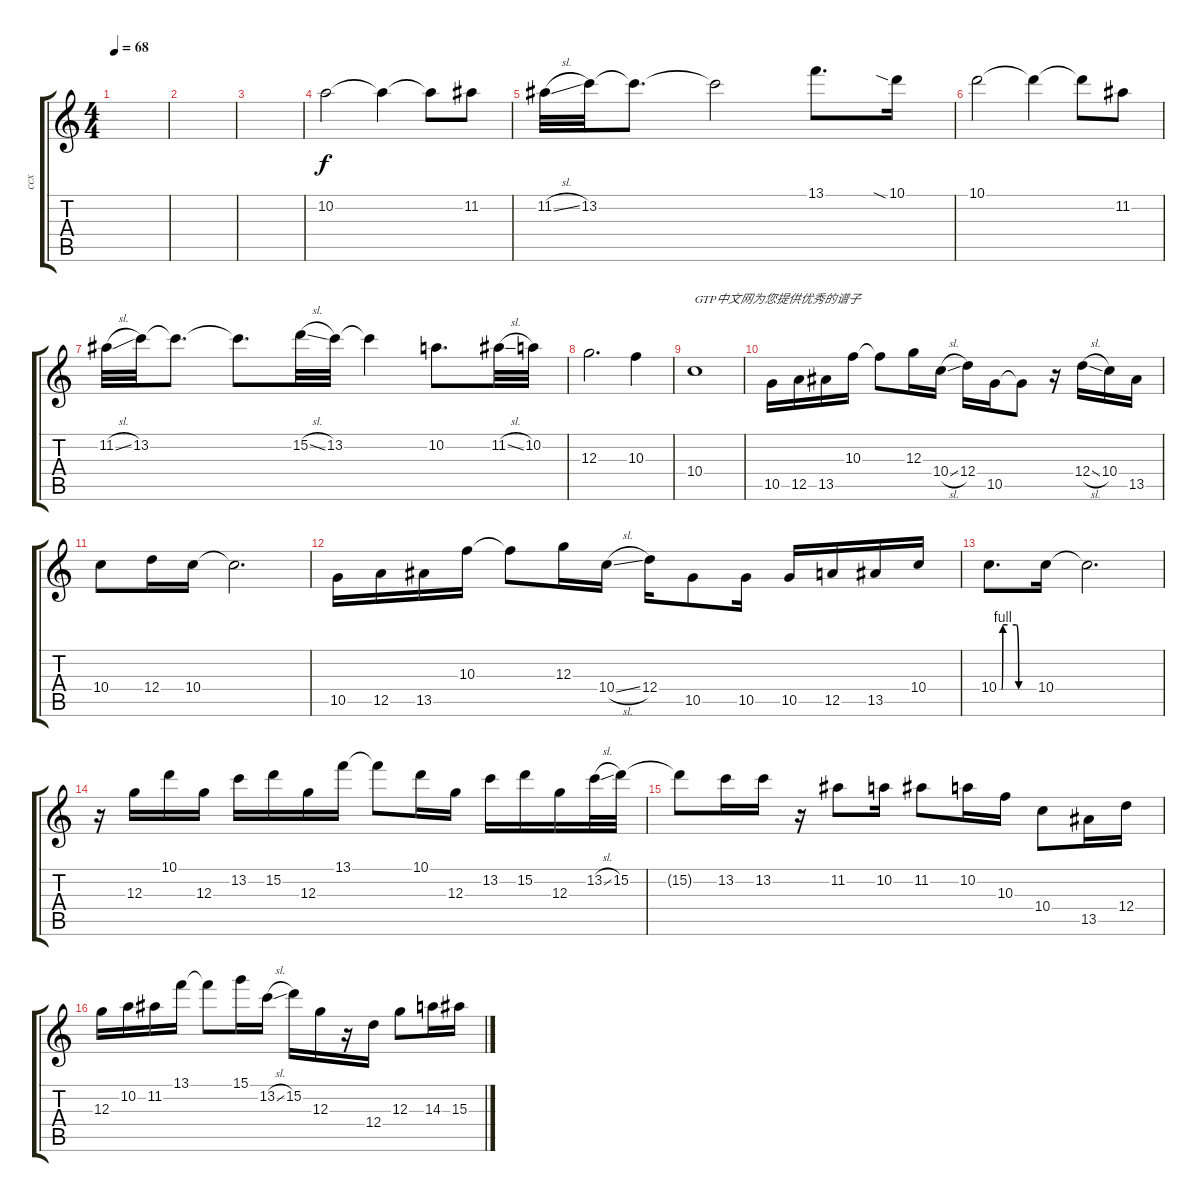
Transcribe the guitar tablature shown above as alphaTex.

\track ("ccx" "ccx") {instrument distortionguitar}
\staff {score tabs}
\tuning (E4 B3 G3 D3 A2 E2) {hide}
\ts (4 4)
\tempo 68
\clef g2
\ks c
|
|
|
10.2.2 10.2{t}.4 10.2{t}.8 11.2.8 |
11.2{sl}.32 13.2.32 13.2{t}.8{d} 13.2{t}.2 13.1.8{d} 10.1{sia}.16 |
10.1.2 10.1{t}.4 10.1{t}.8 11.2.8 |
11.2{sl}.32 13.2.32 13.2{t}.8{d} 13.2{t}.8{d} 15.2{sl}.32 13.2.32 13.2{t}.4 10.2.8{d} 11.2{sl}.32 10.2.32 |
12.3.2{d} 10.3.4 |
10.4.1{txt "GTP中文网为您提供优秀的谱子"} |
10.5.16 12.5.16 13.5.16 10.3.16 10.3{t}.8 12.3.16 10.4{sl}.16 12.4.16 10.5.16 10.5{t}.8 r.16 12.4{sl}.16 10.4.16 13.5.16 |
10.4.8 12.4.16 10.4.16 10.4{t}.2{d} |
10.5.16 12.5.16 13.5.16 10.3.16 10.3{t}.8 12.3.16 10.4{sl}.16 12.4.16 10.5.8 10.5.16 10.5.16 12.5.16 13.5.16 10.4.16 |
10.4{be (custom 0 0 5 0 7 4 15 4 30 4 34 0 45 0 60 0)}.8{d} 10.4.16 10.4{t}.2{d} |
r.16 12.3.16 10.1.16 12.3.16 13.2.16 15.2.16 12.3.16 13.1.16 13.1{t}.8 10.1.16 12.3.16 13.2.16 15.2.16 12.3.16 13.2{sl}.32 15.2.32 |
15.2{t}.8 13.2.16 13.2.16 r.16 11.2.8 10.2.16 11.2.8 10.2.16 10.3.16 10.4.8 13.5.16 12.4.16 |
12.3.16 10.2.16 11.2.16 13.1.16 13.1{t}.8 15.1.16 13.2{sl}.16 15.2.16 12.3.16 r.16 12.4.16 12.3.8 14.3.16 15.3.16
